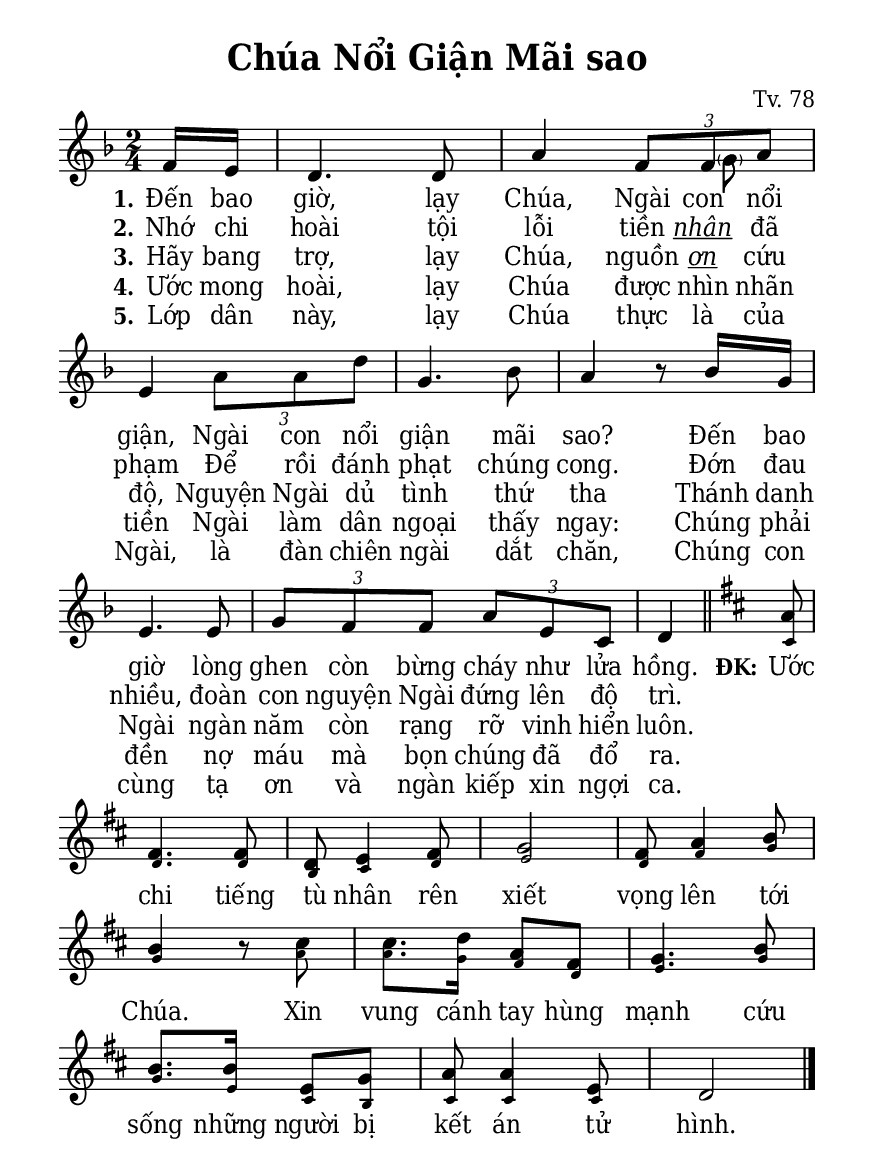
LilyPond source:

% Cài đặt chung\
\version "2.22.1"
\include "english.ly"

\header {
  title = "Chúa Nổi Giận Mãi sao"
  composer = "Tv. 78"
  %arranger = "Lm. Kim Long"
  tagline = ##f
}

% Nhạc phiên khúc
nhacPhienKhucSop = \relative c' {
  \partial 8 f16 e |
  d4. d8 |
  a'4 \tuplet 3/2 { f8
  <<
    {
      \voiceOne
      f
    }
    \new Voice = "splitpart" {
      \voiceTwo
      \once \override NoteColumn.force-hshift = #2
      \parenthesize
      g
    }
  >>
  \oneVoice
  a } |
  e4 \tuplet 3/2 { a8 a d } |
  g,4. bf8 |
  a4 r8 bf16 g |
  e4. e8 |
  \tuplet 3/2 { g8 f f } \tuplet 3/2 { a8 e c } |
  \partial 4 d4 \bar "||"
  
  
  \set Staff.explicitKeySignatureVisibility = #end-of-line-invisible
  \set Staff.printKeyCancellation = ##f
  \key d \major
  \partial 8 a'8 |
  fs4. fs8 |
  d e4 fs8 |
  g2 |
  fs8 a4 b8 |
  b4 r8 cs |
  cs8. d16 a8 fs |
  g4. b8 |
  b8. b16 e,8 g |
  a a4 e8 |
  d2 \bar "|."
}

nhacPhienKhucAlto = \relative c' {
  r8 |
  R2*7
  r4
  
  \set Staff.explicitKeySignatureVisibility = #end-of-line-invisible
  \set Staff.printKeyCancellation = ##f
  \key d \major
  cs8 |
  d4. d8 |
  b cs4 d8 |
  e2 |
  d8 fs4 g8 |
  g4 r8 a |
  a8. g16 fs8 d |
  e4. g8 |
  g8. e16 cs8 b |
  cs cs4 cs8 |
  d2
}

% Lời phiên khúc
loiPhienKhucSop = \lyrics {
  <<
    {
      \set stanza = "1."
      Đến bao giờ, lạy Chúa, Ngài con nổi giận,
      Ngài con nổi giận mãi sao?
      Đến bao giờ lòng ghen còn bừng cháy như lửa hồng.
    }
    \new Lyrics {
	    \set associatedVoice = "beSop"
	    \set stanza = "2."
	    Nhớ chi hoài tội lỗi tiền
	    \markup { \italic \underline "nhân" }
	    đã phạm
	    Để rồi đánh phạt chúng cong.
	    Đớn đau nhiều, đoàn con nguyện Ngài đứng lên độ trì.
    }
    \new Lyrics {
	    \set associatedVoice = "beSop"
	    \set stanza = "3."
	    Hãy bang trợ, lạy Chúa, nguồn
	    \markup { \italic \underline "ơn" }
	    cứu độ, Nguyện Ngài dủ tình thứ tha
	    Thánh danh Ngài ngàn năm còn rạng rỡ vinh hiển luôn.
    }
    \new Lyrics {
	    \set associatedVoice = "beSop"
	    \set stanza = "4."
	    Ước mong hoài, lạy Chúa được nhìn nhãn tiền
	    Ngài làm dân ngoại thấy ngay:
	    Chúng phải đền nợ máu mà bọn chúng đã đổ ra.
    }
    \new Lyrics {
	    \set associatedVoice = "beSop"
	    \set stanza = "5."
	    Lớp dân này, lạy Chúa thực là của Ngài,
	    là đàn chiên ngài dắt chăn,
	    Chúng con cùng tạ ơn và ngàn kiếp xin ngợi ca.
    }
  >>
  \set stanza = "ĐK:"
  Ước chi tiếng tù nhân rên xiết
  vọng lên tới Chúa.
  Xin vung cánh tay hùng mạnh cứu sống
  những người bị kết án tử hình.
}

% Dàn trang
\paper {
  #(set-paper-size "a5")
  top-margin = 10\mm
  bottom-margin = 10\mm
  left-margin = 10\mm
  right-margin = 10\mm
  indent = #0
  #(define fonts
	 (make-pango-font-tree "Deja Vu Serif Condensed"
	 		       "Deja Vu Serif Condensed"
			       "Deja Vu Serif Condensed"
			       (/ 20 20)))
  print-page-number = ##f
  page-count = 1
}

TongNhip = {
  \key f \major \time 2/4
  \set Timing.beamExceptions = #'()
  \set Timing.baseMoment = #(ly:make-moment 1/4)
}

% Đổi kích thước nốt cho bè phụ
notBePhu =
#(define-music-function (font-size music) (number? ly:music?)
   (for-some-music
     (lambda (m)
       (if (music-is-of-type? m 'rhythmic-event)
           (begin
             (set! (ly:music-property m 'tweaks)
                   (cons `(font-size . ,font-size)
                         (ly:music-property m 'tweaks)))
             #t)
           #f))
     music)
   music)

\score {
  \new ChoirStaff <<
    \new Staff \with {
        \consists "Merge_rests_engraver"
        printPartCombineTexts = ##f
      }
      <<
      \new Voice \TongNhip \partCombine 
        \nhacPhienKhucSop
        \notBePhu -3 { \nhacPhienKhucAlto }
      \new NullVoice = beSop \nhacPhienKhucSop
      \new Lyrics \lyricsto beSop \loiPhienKhucSop
      >>
  >>
  \layout {
    %\override Staff.TimeSignature.transparent = ##t
    \override Lyrics.LyricSpace.minimum-distance = #0.6
    \override Score.BarNumber.break-visibility = ##(#f #f #f)
    \override Score.SpacingSpanner.uniform-stretching = ##t
  } 
}
